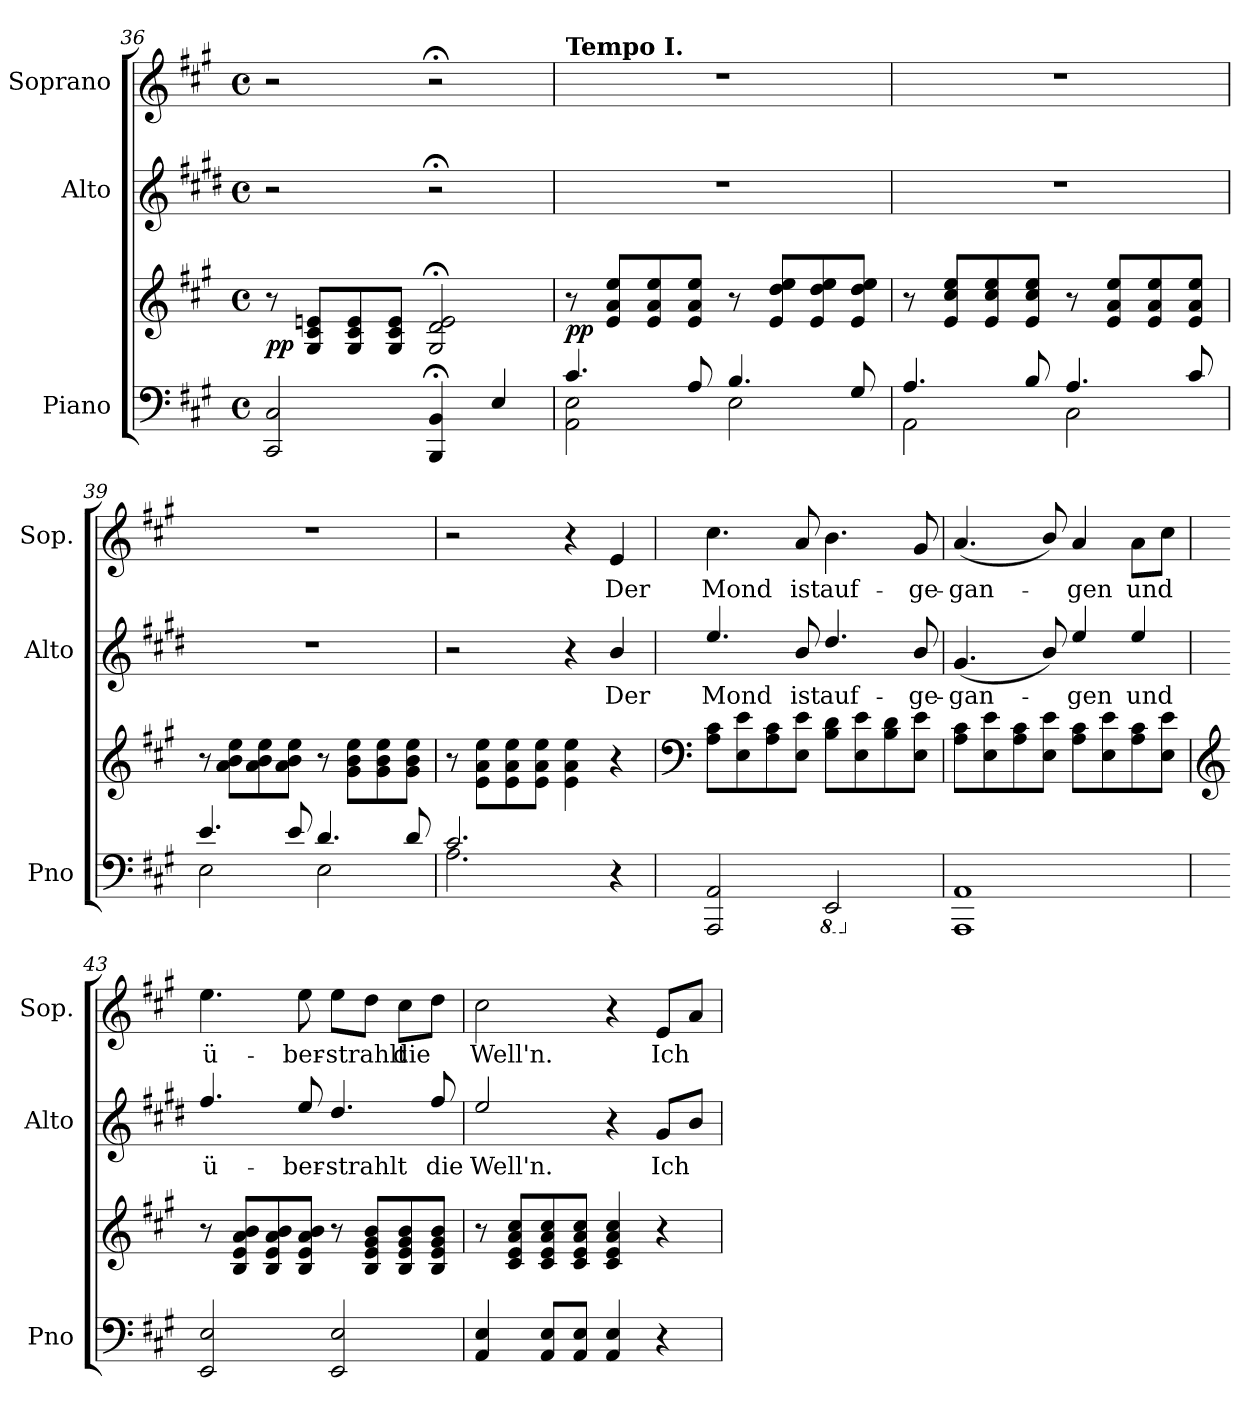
**kern	**kern	**dynam	**kern	**text	**kern	**text
*part3	*part3	*part3	*part2	*part2	*part1	*part1
*staff4	*staff3	*staff3/4	*staff2	*staff2	*staff1	*staff1
*I"Piano	*	*	*I"Alto	*	*I"Soprano	*
*I'Pno	*	*	*I'Alto	*	*I'Sop.	*
*clefF4	*clefG2	*	*clefG2	*	*clefG2	*
*	*	*	*ITrd4c7	*	*	*
*k[f#c#g#]	*k[f#c#g#]	*	*k[f#c#g#]	*	*k[f#c#g#]	*
*M4/4	*M4/4	*	*M4/4	*	*M4/4	*
*met(c)	*met(c)	*	*met(c)	*	*met(c)	*
=36	=36	=36	=36	=36	=36	=36
!	!	!LO:DY:b	!	!	!	!
2CC#/ 2C#/	8r	pp	2r	.	2r	.
.	8G#/ 8c#/ 8en/L	.	.	.	.	.
.	8G#/ 8c#/ 8e/	.	.	.	.	.
.	8G#/ 8c#/ 8e/J	.	.	.	.	.
4BBB/;< 4BB/;<	2G#/;< 2d/;< 2e/;<	.	2r;<	.	2r;<	.
4E/	.	.	.	.	.	.
=37	=37	=37	=37	=37	=37	=37
*^	*	*	*	*	*	*
!	!	!	!	!	!	!LO:TX:a:B:t=Tempo I.	!
!	!	!	!LO:DY:b	!	!	!	!
4.c#/	2AA\ 2E\	8r	pp	1r	.	1r	.
.	.	8e/ 8a/ 8ee/L	.	.	.	.	.
.	.	8e/ 8a/ 8ee/	.	.	.	.	.
8A/	.	8e/ 8a/ 8ee/J	.	.	.	.	.
4.B/	2E\	8r	.	.	.	.	.
.	.	8e/ 8dd/ 8ee/L	.	.	.	.	.
.	.	8e/ 8dd/ 8ee/	.	.	.	.	.
8G#/	.	8e/ 8dd/ 8ee/J	.	.	.	.	.
=38	=38	=38	=38	=38	=38	=38	=38
4.A/	2AA\	8r	.	1r	.	1r	.
.	.	8e/ 8cc#/ 8ee/L	.	.	.	.	.
.	.	8e/ 8cc#/ 8ee/	.	.	.	.	.
8B/	.	8e/ 8cc#/ 8ee/J	.	.	.	.	.
4.A/	2C#\	8r	.	.	.	.	.
.	.	8e/ 8a/ 8ee/L	.	.	.	.	.
.	.	8e/ 8a/ 8ee/	.	.	.	.	.
8c#/	.	8e/ 8a/ 8ee/J	.	.	.	.	.
=39	=39	=39	=39	=39	=39	=39	=39
4.e/	2E\	8r	.	1r	.	1r	.
.	.	8a\ 8b\ 8ee\L	.	.	.	.	.
.	.	8a\ 8b\ 8ee\	.	.	.	.	.
8e/	.	8a\ 8b\ 8ee\J	.	.	.	.	.
4.d/	2E\	8r	.	.	.	.	.
.	.	8g#\ 8b\ 8ee\L	.	.	.	.	.
.	.	8g#\ 8b\ 8ee\	.	.	.	.	.
8d/	.	8g#\ 8b\ 8ee\J	.	.	.	.	.
=40	=40	=40	=40	=40	=40	=40	=40
2.c#/	2.A\	8r	.	2r	.	2r	.
.	.	8e\ 8a\ 8ee\L	.	.	.	.	.
.	.	8e\ 8a\ 8ee\	.	.	.	.	.
.	.	8e\ 8a\ 8ee\J	.	.	.	.	.
.	.	4e\ 4a\ 4ee\	.	4r	.	4r	.
4r	4ryy	4r	.	4e/	Der	4e/	Der
*v	*v	*	*	*	*	*	*
=41	=41	=41	=41	=41	=41	=41
*	*clefF4	*	*	*	*	*
2AAA/ 2AA/	8A\ 8c#\L	.	4.a/	Mond	4.cc#\	Mond
.	8E\ 8e\	.	.	.	.	.
.	8A\ 8c#\	.	.	.	.	.
.	8E\ 8e\J	.	8e/	ist	8a/	ist
*8ba	*	*	*	*	*	*
2EEE/	8B\ 8d\L	.	4.g#/	auf-	4.b\	auf-
.	8E\ 8e\	.	.	.	.	.
.	8B\ 8d\	.	.	.	.	.
.	8E\ 8e\J	.	8e/	-ge-	8g#/	-ge-
=42	=42	=42	=42	=42	=42	=42
*X8ba	*	*	*	*	*	*
1AAA 1AA	8A\ 8c#\L	.	(4.c#/	-gan-	(4.a/	-gan-
.	8E\ 8e\	.	.	.	.	.
.	8A\ 8c#\	.	.	.	.	.
.	8E\ 8e\J	.	8e/)	.	8b/)	.
.	8A\ 8c#\L	.	4a/	-gen	4a/	-gen
.	8E\ 8e\	.	.	.	.	.
.	8A\ 8c#\	.	4a/	und	8a\L	und
.	8E\ 8e\J	.	.	.	8cc#\J	.
=43	=43	=43	=43	=43	=43	=43
*	*clefG2	*	*	*	*	*
2EE/ 2E/	8r	.	4.b/	ü-	4.ee\	ü-
.	8B/ 8e/ 8a/ 8b/L	.	.	.	.	.
.	8B/ 8e/ 8a/ 8b/	.	.	.	.	.
.	8B/ 8e/ 8a/ 8b/J	.	8a/	-ber-	8ee\	-ber-
2EE/ 2E/	8r	.	4.g#/	-strahlt	8ee\L	-strahlt
.	8B/ 8e/ 8g#/ 8b/L	.	.	.	8dd\J	.
.	8B/ 8e/ 8g#/ 8b/	.	.	.	8cc#\L	die
.	8B/ 8e/ 8g#/ 8b/J	.	8b/	die	8dd\J	.
=44	=44	=44	=44	=44	=44	=44
4AA/ 4E/	8r	.	2a/	Well'n.	2cc#\	Well'n.
.	8c#/ 8e/ 8a/ 8cc#/L	.	.	.	.	.
8AA/ 8E/L	8c#/ 8e/ 8a/ 8cc#/	.	.	.	.	.
8AA/ 8E/J	8c#/ 8e/ 8a/ 8cc#/J	.	.	.	.	.
4AA/ 4E/	4c#/ 4e/ 4a/ 4cc#/	.	4r	.	4r	.
4r	4r	.	8c#/L	Ich	8e/L	Ich
.	.	.	8e/J	.	8a/J	.
=	=	=	=	=	=	=
*-	*-	*-	*-	*-	*-	*-
